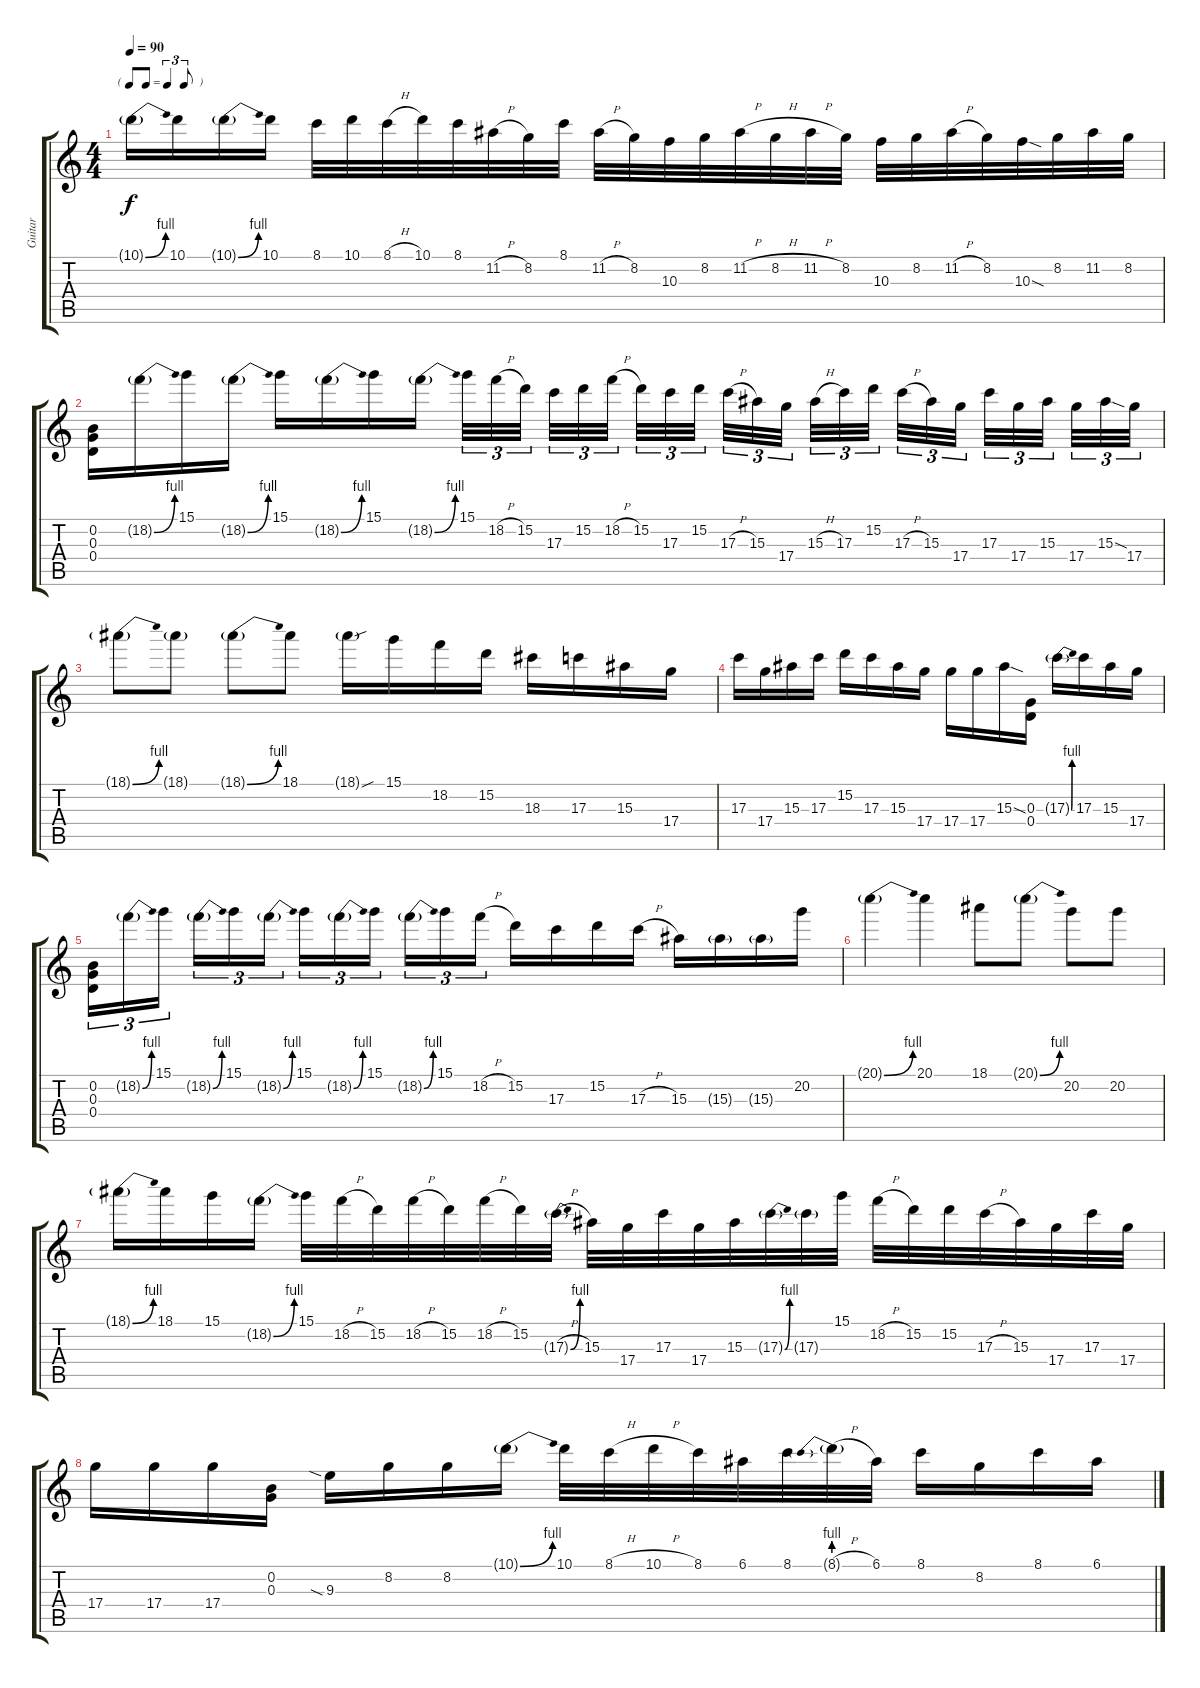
\track ("Guitar" "Guitar") {instrument distortionguitar}
\staff {score tabs}
\tuning (E4 B3 G3 D3 A2 E2) {hide}
\ts (4 4)
\tf triplet8th
\tempo 90
\clef g2
\ks c
10.1{be (bend 0 0 60 4) g}.16{dy f} 10.1.16 10.1{be (bend 0 0 60 4) g}.16 10.1.16 8.1.32 10.1.32 8.1{h}.32 10.1.32 8.1.32 11.2{h}.32 8.2.32 8.1.32 11.2{h}.32 8.2.32 10.3.32 8.2.32 11.2{h}.32 8.2{h}.32 11.2{h}.32 8.2.32 10.3.32 8.2.32 11.2{h}.32 8.2.32 10.3{sod}.32 8.2.32 11.2.32 8.2.32 |
(0.2 0.3 0.4).16 18.2{be (bend 0 0 60 4) g}.16 15.1.16 18.2{be (bend 0 0 60 4) g}.16 15.1.16 18.2{be (bend 0 0 60 4) g}.16 15.1.16 18.2{be (bend 0 0 60 4) g}.16 15.1.32{tu (3 2)} 18.2{h}.32{tu (3 2)} 15.2.32{tu (3 2) beam splitsecondary} 17.3.32{tu (3 2)} 15.2.32{tu (3 2)} 18.2{h}.32{tu (3 2) beam splitsecondary} 15.2.32{tu (3 2)} 17.3.32{tu (3 2)} 15.2.32{tu (3 2) beam splitsecondary} 17.3{h}.32{tu (3 2)} 15.3.32{tu (3 2)} 17.4.32{tu (3 2)} 15.3{h}.32{tu (3 2)} 17.3.32{tu (3 2)} 15.2.32{tu (3 2) beam splitsecondary} 17.3{h}.32{tu (3 2)} 15.3.32{tu (3 2)} 17.4.32{tu (3 2) beam splitsecondary} 17.3.32{tu (3 2)} 17.4.32{tu (3 2)} 15.3.32{tu (3 2) beam splitsecondary} 17.4.32{tu (3 2)} 15.3{sod}.32{tu (3 2)} 17.4.32{tu (3 2)} |
18.1{be (bend 0 0 60 4) g}.8 18.1{g}.8 18.1{be (bend 0 0 60 4) g}.8 18.1.8 18.1{sou g}.16 15.1.16 18.2.16 15.2.16 18.3.16 17.3.16 15.3.16 17.4.16 |
17.3.16 17.4.16 15.3.16 17.3.16 15.2.16 17.3.16 15.3.16 17.4.16 17.4.16 17.4.16 15.3{sod}.16 (0.3 0.4).16 17.3{be (bend 0 0 60 4) g}.16 17.3.16 15.3.16 17.4.16 |
(0.2 0.3 0.4).16{tu (3 2)} 18.2{be (bend 0 0 60 4) g}.16{tu (3 2)} 15.1.16{tu (3 2) beam splitsecondary} 18.2{be (bend 0 0 60 4) g}.16{tu (3 2)} 15.1.16{tu (3 2)} 18.2{be (bend 0 0 60 4) g}.16{tu (3 2)} 15.1.16{tu (3 2)} 18.2{be (bend 0 0 60 4) g}.16{tu (3 2)} 15.1.16{tu (3 2) beam splitsecondary} 18.2{be (bend 0 0 60 4) g}.16{tu (3 2)} 15.1.16{tu (3 2)} 18.2{h}.16{tu (3 2)} 15.2.16 17.3.16 15.2.16 17.3{h}.16 15.3.16 15.3{g}.16 15.3{g}.16 20.2.16 |
20.1{be (bend 0 0 60 4) g}.4 20.1.4 18.1.8 20.1{be (bend 0 0 60 4) g}.8 20.2.8 20.2.8 |
18.1{be (bend 0 0 60 4) g}.16 18.1.16 15.1.16 18.2{be (bend 0 0 60 4) g}.16 15.1.32 18.2{h}.32 15.2.32 18.2{h}.32 15.2.32 18.2{h}.32 15.2.32 17.3{be (bend 0 0 60 4) h g}.32 15.3.32 17.4.32 17.3.32 17.4.32 15.3.32 17.3{be (bend 0 0 60 4) g}.32 17.3{g}.32 15.1.32 18.2{h}.32 15.2.32 15.2.32 17.3{h}.32 15.3.32 17.4.32 17.3.32 17.4.32 |
17.4.16 17.4.16 17.4.16 (0.2 0.3).16 9.3{sia}.16 8.2.16 8.2.16 10.1{be (bend 0 0 60 4) g}.16 10.1.32 8.1{h}.32 10.1{h}.32 8.1.32 6.1.32 8.1.32 8.1{be (prebend 0 4 60 4) h g}.32 6.1.32 8.1.16 8.2.16 8.1.16 6.1.16
